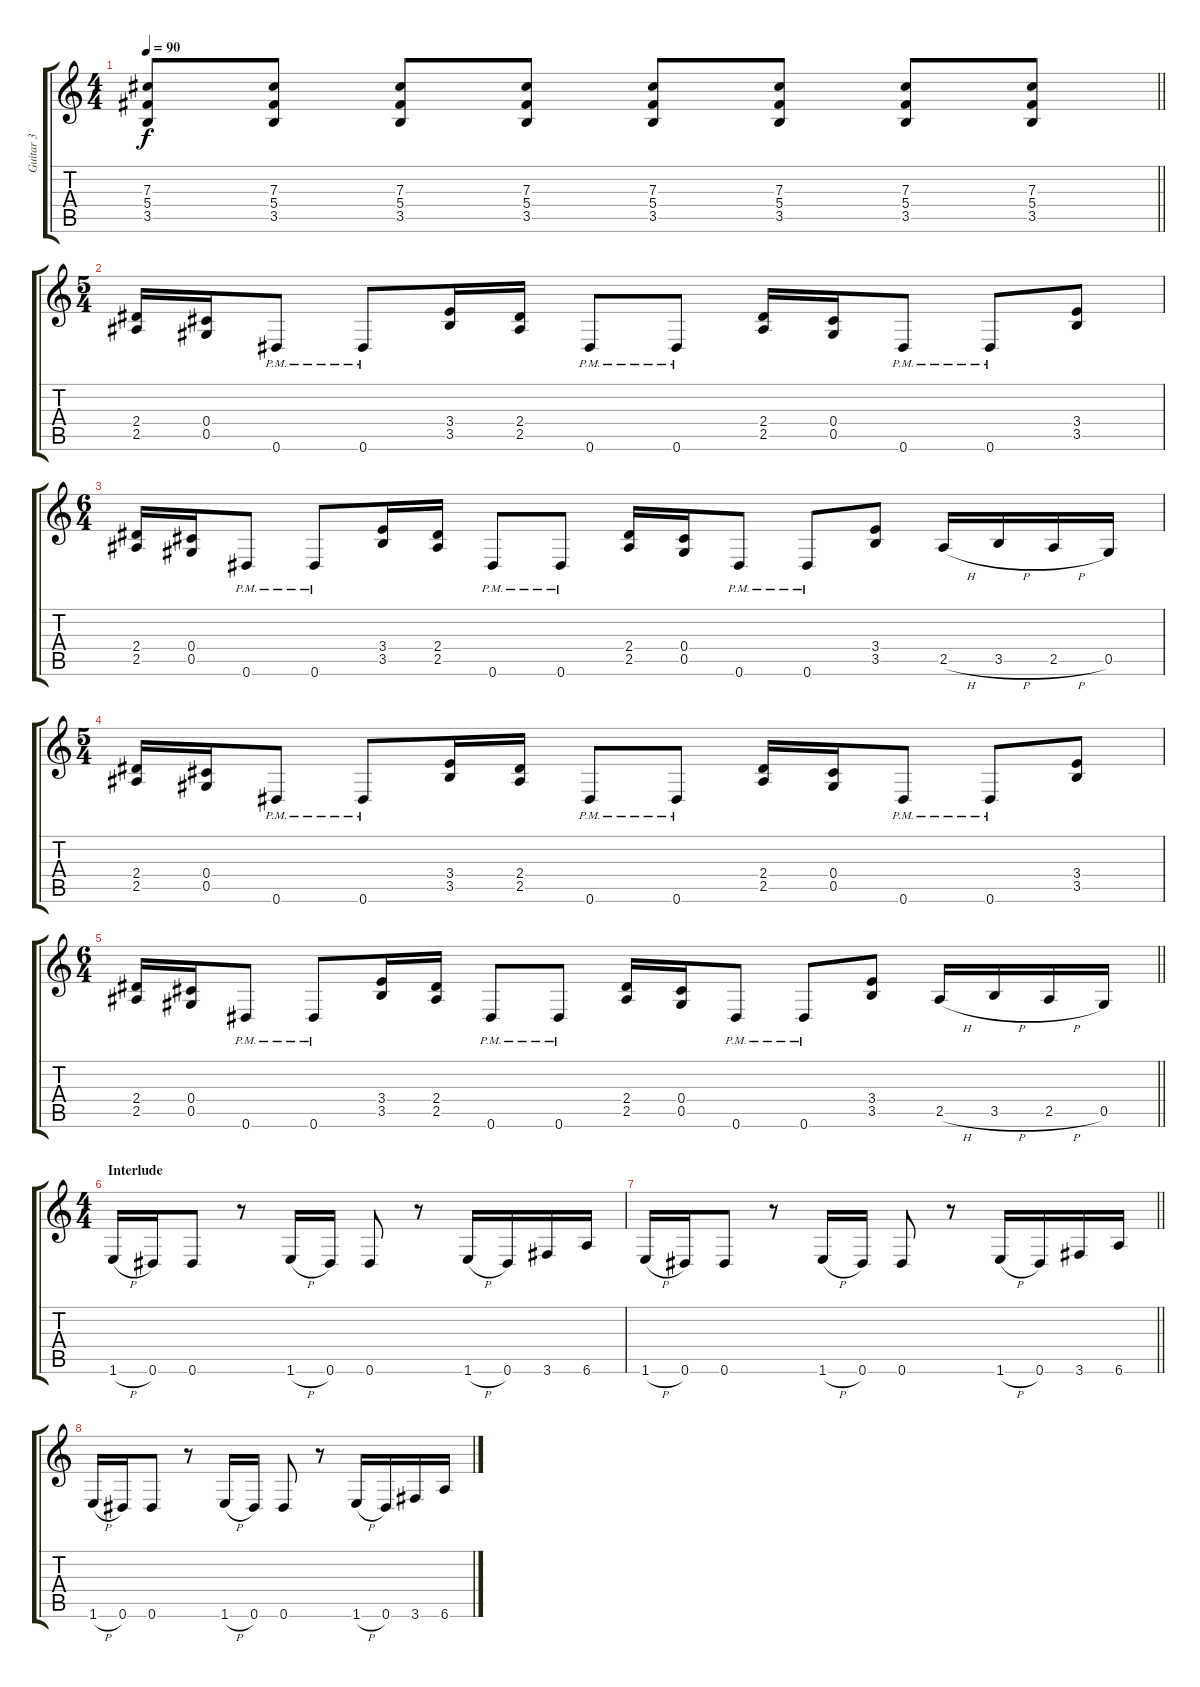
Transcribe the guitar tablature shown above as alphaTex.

\track ("Guitar 3" "Guitar 3") {instrument distortionguitar}
\staff {score tabs}
\tuning (Eb4 Bb3 Gb3 Db3 Ab2 Eb2) {hide}
\ts (4 4)
\tempo 90
\clef g2
\barLineRight lightlight
\ks c
(7.3 5.4 3.5).8{dy f} (7.3 5.4 3.5).8 (7.3 5.4 3.5).8 (7.3 5.4 3.5).8 (7.3 5.4 3.5).8 (7.3 5.4 3.5).8 (7.3 5.4 3.5).8 (7.3 5.4 3.5).8 |
\ts (5 4)
(2.4 2.5).16 (0.4 0.5).16 0.6{pm}.8 0.6{pm}.8 (3.4 3.5).16 (2.4 2.5).16 0.6{pm}.8 0.6{pm}.8 (2.4 2.5).16 (0.4 0.5).16 0.6{pm}.8 0.6{pm}.8 (3.4 3.5).8 |
\ts (6 4)
(2.4 2.5).16 (0.4 0.5).16 0.6{pm}.8 0.6{pm}.8 (3.4 3.5).16 (2.4 2.5).16 0.6{pm}.8 0.6{pm}.8 (2.4 2.5).16 (0.4 0.5).16 0.6{pm}.8 0.6{pm}.8 (3.4 3.5).8 2.5{h}.16 3.5{h}.16 2.5{h}.16 0.5.16 |
\ts (5 4)
(2.4 2.5).16 (0.4 0.5).16 0.6{pm}.8 0.6{pm}.8 (3.4 3.5).16 (2.4 2.5).16 0.6{pm}.8 0.6{pm}.8 (2.4 2.5).16 (0.4 0.5).16 0.6{pm}.8 0.6{pm}.8 (3.4 3.5).8 |
\ts (6 4)
\barLineRight lightlight
(2.4 2.5).16 (0.4 0.5).16 0.6{pm}.8 0.6{pm}.8 (3.4 3.5).16 (2.4 2.5).16 0.6{pm}.8 0.6{pm}.8 (2.4 2.5).16 (0.4 0.5).16 0.6{pm}.8 0.6{pm}.8 (3.4 3.5).8 2.5{h}.16 3.5{h}.16 2.5{h}.16 0.5.16 |
\ts (4 4)
\section ("" "Interlude")
1.6{h}.16 0.6.16 0.6.8 r.8 1.6{h}.16 0.6.16 0.6.8 r.8 1.6{h}.16 0.6.16 3.6.16 6.6.16 |
\barLineRight lightlight
1.6{h}.16 0.6.16 0.6.8 r.8 1.6{h}.16 0.6.16 0.6.8 r.8 1.6{h}.16 0.6.16 3.6.16 6.6.16 |
1.6{h}.16 0.6.16 0.6.8 r.8 1.6{h}.16 0.6.16 0.6.8 r.8 1.6{h}.16 0.6.16 3.6.16 6.6.16
